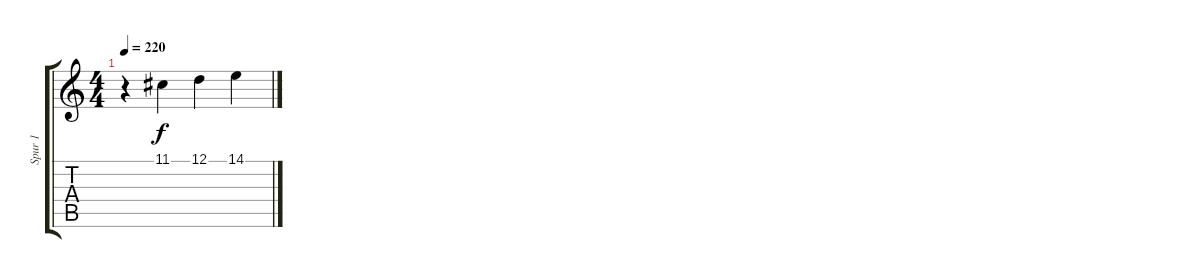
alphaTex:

\track ("Spur 1" "Spur 1") {instrument accordion}
\staff {score tabs}
\tuning (D4 A3 F3 C3 G2 D2) {hide}
\ts (4 4)
\tempo 220
\clef g2
\ks c
r.4{dy f} 11.1.4 12.1.4 14.1.4
